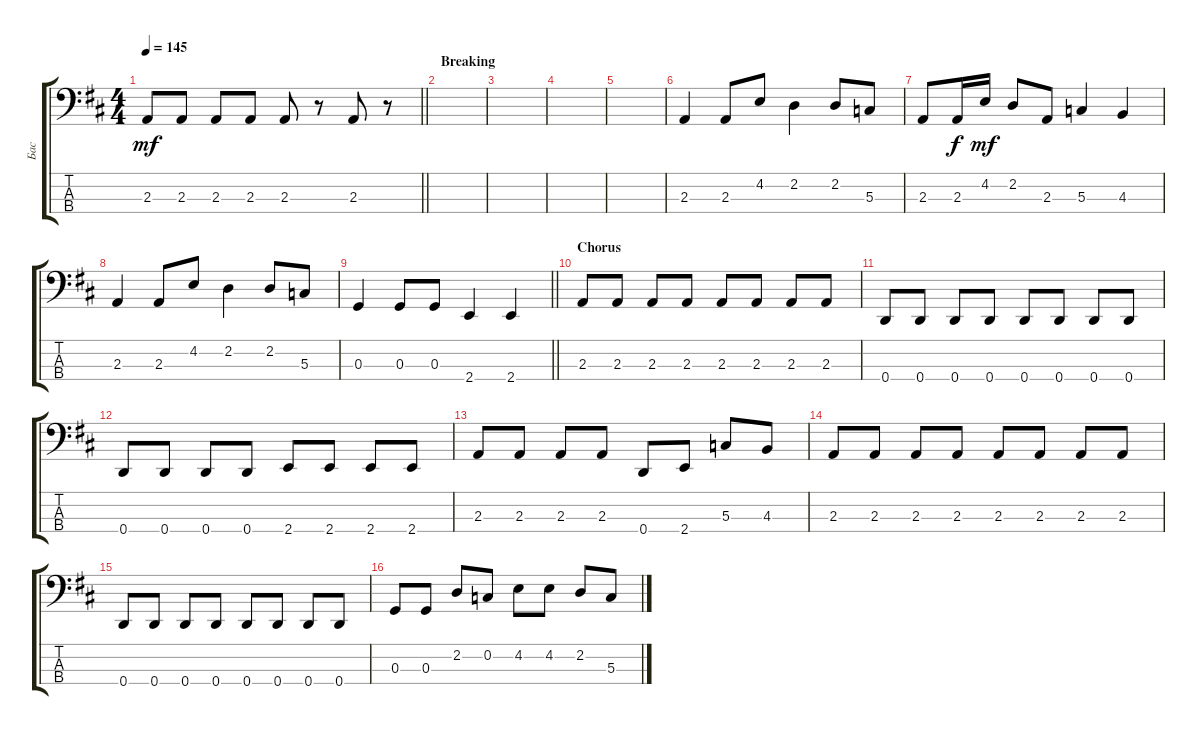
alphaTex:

\track ("Бас" "Бас") {instrument electricbassfinger}
\staff {score tabs}
\tuning (F2 C2 G1 D1) {hide}
\ts (4 4)
\tempo 145
\clef f4
\barLineRight lightlight
\ks bminor
2.3.8{dy mf} 2.3.8 2.3.8 2.3.8 2.3.8 r.8 2.3.8 r.8 |
\section ("" "Breaking")
|
|
|
|
2.3.4 2.3.8 4.2.8 2.2.4 2.2.8 5.3.8 |
2.3.8 2.3.16{dy f} 4.2.16{dy mf} 2.2.8 2.3.8 5.3.4 4.3.4 |
2.3.4 2.3.8 4.2.8 2.2.4 2.2.8 5.3.8 |
\barLineRight lightlight
0.3.4 0.3.8 0.3.8 2.4.4 2.4.4 |
\section ("" "Chorus")
2.3.8 2.3.8 2.3.8 2.3.8 2.3.8 2.3.8 2.3.8 2.3.8 |
0.4.8 0.4.8 0.4.8 0.4.8 0.4.8 0.4.8 0.4.8 0.4.8 |
0.4.8 0.4.8 0.4.8 0.4.8 2.4.8 2.4.8 2.4.8 2.4.8 |
2.3.8 2.3.8 2.3.8 2.3.8 0.4.8 2.4.8 5.3.8 4.3.8 |
2.3.8 2.3.8 2.3.8 2.3.8 2.3.8 2.3.8 2.3.8 2.3.8 |
0.4.8 0.4.8 0.4.8 0.4.8 0.4.8 0.4.8 0.4.8 0.4.8 |
0.3.8 0.3.8 2.2.8 0.2.8 4.2.8 4.2.8 2.2.8 5.3.8
